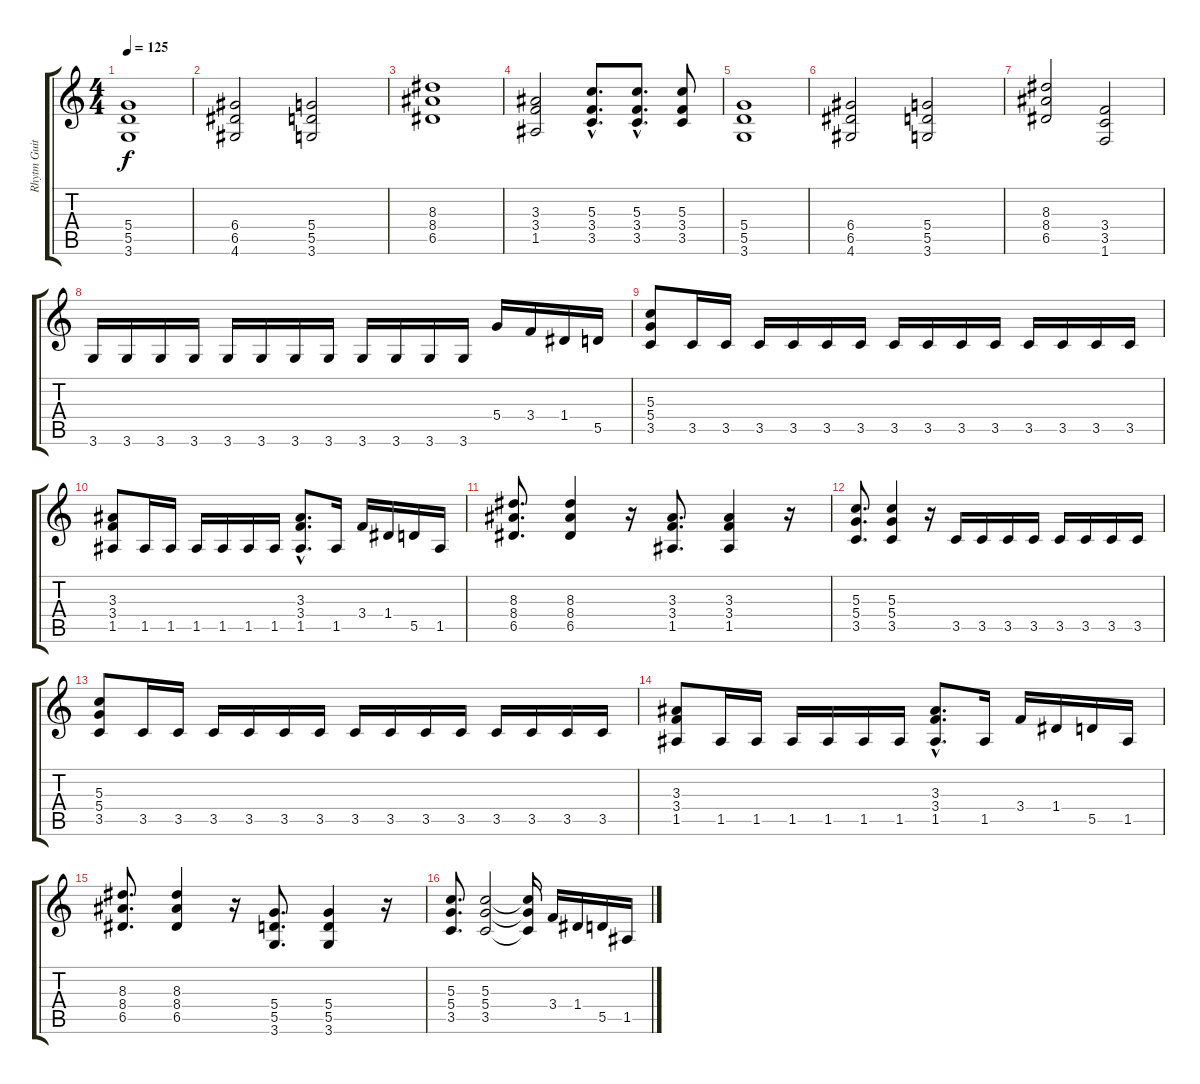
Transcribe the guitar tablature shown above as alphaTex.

\track ("Rhytm Guitar" "Rhytm Guit") {instrument distortionguitar}
\staff {score tabs}
\tuning (E4 B3 G3 D3 A2 E2) {hide}
\ts (4 4)
\tempo 125
\clef g2
\ks c
(5.4 5.5 3.6).1{dy f} |
(6.4 6.5 4.6).2 (5.4 5.5 3.6).2 |
(8.3 8.4 6.5).1 |
(3.3 3.4 1.5).2 (5.3{hac} 3.4{hac} 3.5{hac}).8{d} (5.3{hac} 3.4{hac} 3.5{hac}).8{d} (5.3 3.4 3.5).8 |
(5.4 5.5 3.6).1 |
(6.4 6.5 4.6).2 (5.4 5.5 3.6).2 |
(8.3 8.4 6.5).2 (3.4 3.5 1.6).2 |
3.6.16 3.6.16 3.6.16 3.6.16 3.6.16 3.6.16 3.6.16 3.6.16 3.6.16 3.6.16 3.6.16 3.6.16 5.4.16 3.4.16 1.4.16 5.5.16 |
(5.3 5.4 3.5).8 3.5.16 3.5.16 3.5.16 3.5.16 3.5.16 3.5.16 3.5.16 3.5.16 3.5.16 3.5.16 3.5.16 3.5.16 3.5.16 3.5.16 |
(3.3 3.4 1.5).8 1.5.16 1.5.16 1.5.16 1.5.16 1.5.16 1.5.16 (3.3{hac} 3.4{hac} 1.5{hac}).8{d} 1.5.16 3.4.16 1.4.16 5.5.16 1.5.16 |
(8.3 8.4 6.5).8{d} (8.3 8.4 6.5).4 r.16 (3.3 3.4 1.5).8{d} (3.3 3.4 1.5).4 r.16 |
(5.3 5.4 3.5).8{d} (5.3 5.4 3.5).4 r.16 3.5.16 3.5.16 3.5.16 3.5.16 3.5.16 3.5.16 3.5.16 3.5.16 |
(5.3 5.4 3.5).8 3.5.16 3.5.16 3.5.16 3.5.16 3.5.16 3.5.16 3.5.16 3.5.16 3.5.16 3.5.16 3.5.16 3.5.16 3.5.16 3.5.16 |
(3.3 3.4 1.5).8 1.5.16 1.5.16 1.5.16 1.5.16 1.5.16 1.5.16 (3.3{hac} 3.4{hac} 1.5{hac}).8{d} 1.5.16 3.4.16 1.4.16 5.5.16 1.5.16 |
(8.3 8.4 6.5).8{d} (8.3 8.4 6.5).4 r.16 (5.4 5.5 3.6).8{d} (5.4 5.5 3.6).4 r.16 |
(5.3 5.4 3.5).8{d} (5.3 5.4 3.5).2 (5.3{t} 5.4{t} 3.5{t}).16 3.4.16 1.4.16 5.5.16 1.5.16
